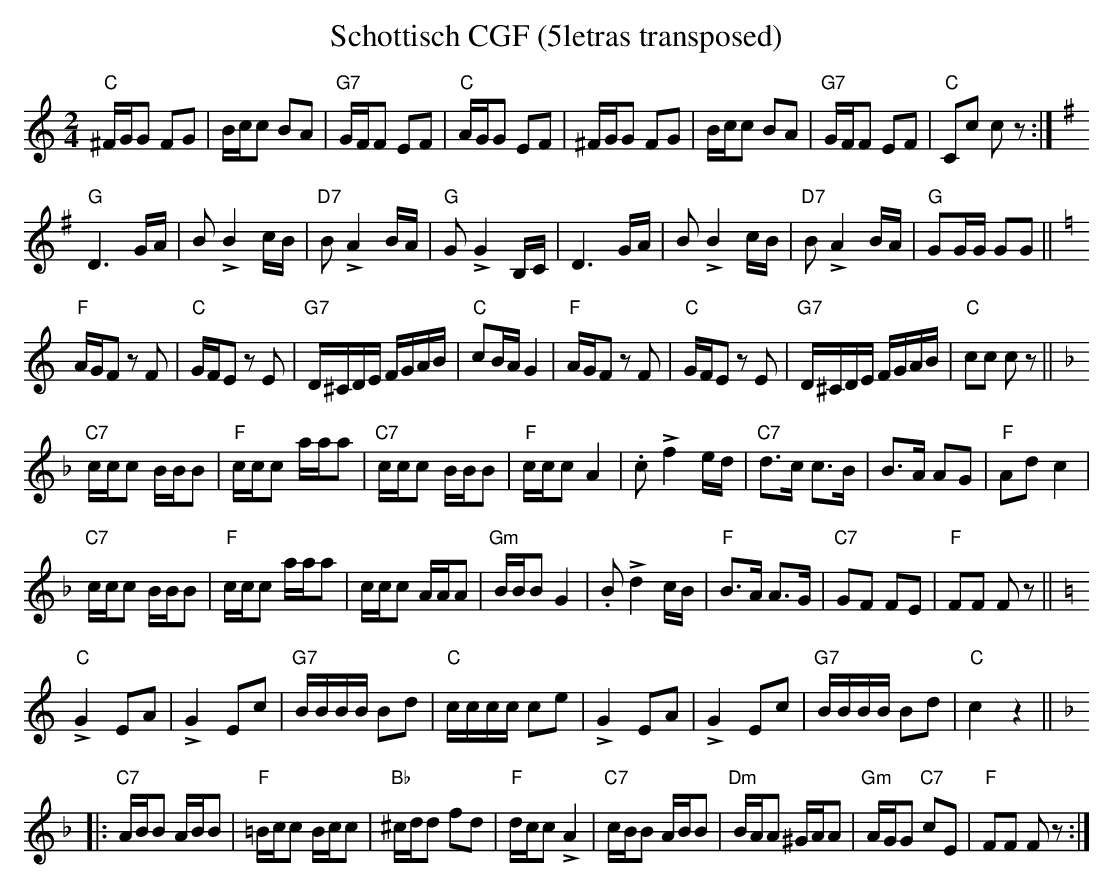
X:1
T:Schottisch CGF (5letras transposed)
M:2/4
L:1/16
K:C transpose=3 %%MIDI gchordon
"C"^FGG2 F2G2 | Bcc2 B2A2 | "G7"GFF2 E2F2 | "C"AGG2 E2F2 | ^FGG2 F2G2 | Bcc2 B2A2 | "G7"GFF2 E2F2 | "C"C2c2 c2z2 :| [K:G]
"G"D6GA | B2!>!B4 cB | "D7"B2!>!A4BA | "G"G2!>!G4B,C | D6GA | B2!>!B4 cB | "D7"B2!>!A4BA | "G"G2GG G2G2 || [K:C]
"F"AGF2 z2F2 | "C"GFE2 z2E2 | "G7"D^CDE FGAB | "C"c2BAG4 | "F"AGF2 z2F2 | "C"GFE2 z2E2 | "G7"D^CDE FGAB | "C"c2c2 c2z2 || [K:F]
"C7"ccc2 BBB2 | "F"ccc2 aaa2 | "C7"ccc2 BBB2 | "F"ccc2A4 | .c2!>!f4ed | "C7"d3c c3B | B3A A2G2 | "F"A2d2c4 |
"C7"ccc2 BBB2 | "F"ccc2 aaa2 | ccc2 AAA2 | "Gm"BBB2 G4 | .B2!>!d4cB | "F"B3A A3G | "C7"G2F2 F2E2 | "F"F2F2 F2z2 || [K:C]
"C"!>!G4 E2A2 | !>!G4 E2c2 | "G7"BBBB B2d2 | "C"cccc c2e2 | !>!G4 E2A2 | !>!G4E2c2 | "G7"BBBB B2d2 | "C"c4z4 || [K:F]
|: "C7"ABB2 ABB2 | "F"=Bcc2 Bcc2 | "Bb"^cdd2 f2d2 | "F"dcc2 !>!A4 | "C7"cBB2 ABB2 | "Dm"BAA2 ^GAA2 | "Gm"AGG2 "C7"c2E2 | "F"F2F2 F2z2 :|
